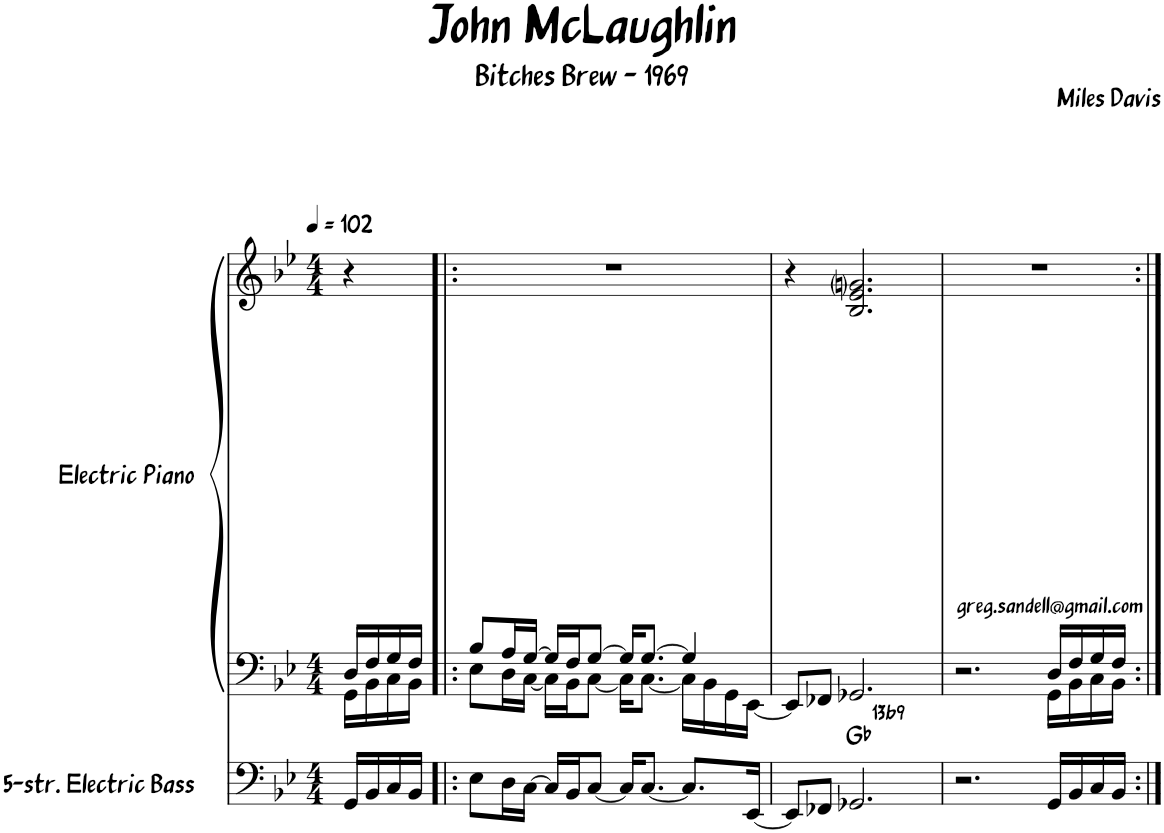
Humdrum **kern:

**kern	**harte	**kern	**kern
*part2	*part2	*part1	*part1
*staff3	*	*staff2	*staff1
*I"5-str. Electric Bass	*	*I"Electric Piano	*
*I'El. B.	*	*I'El. Pno.	*
*clefF4	*	*clefF4	*clefG2
*Trd7c12	*	*	*
*k[b-e-]	*	*k[b-e-]	*k[b-e-]
*M4/4	*	*M4/4	*M4/4
*MM102	*	*MM102	*MM102
=1	=1	=1	=1
*	*	*^	*
16GG/LL	.	16D/LL	16GG\LL	4r
16BB-/	.	16F/	16BB-\	.
16C/	.	16G/	16C\	.
16BB-/JJ	.	16F/JJ	16BB-\JJ	.
=2!|:	=2!|:	=2!|:	=2!|:	=2!|:
8E-\L	.	8B-/L	8E-\L	1r
16D\L	.	16A/L	16D\L	.
[16C\JJ	.	[16G/JJ	[16C\JJ	.
16C/LL]	.	16G/LL]	16C\LL]	.
16BB-/J	.	16F/J	16BB-\J	.
[8C/J	.	[8G/J	[8C\J	.
16C/KL]	.	16G/KL]	16C\KL]	.
[8.C/J	.	[8.G/J	[8.C\J	.
8.C/L]	.	4G/]	16C\LL]	.
.	.	.	16BB-\	.
.	.	.	16GG\	.
[16EE-/Jk	.	.	[16EE-\JJ	.
*	*	*v	*v	*
=3	=3	=3	=3
8EE-/L]	.	8EE-/L]	4r
8FF-X/J	.	8FF-X/J	.
!LO:TX:a:t=13b9	!	!	!
2.GG-X/	Gb:maj	2.GG-X/	2.B-/ 2.e-/ 2.gni/
=4	=4	=4	=4
*	*	*^	*^
2.r	.	2.r	2.ryy	1r	2.ryy
!	!	!	!	!	!LO:TX:b:t=greg.sandell@gmail.com
16GG/LL	.	16D/LL	16GG\LL	.	4ryy
16BB-/	.	16F/	16BB-\	.	.
16C/	.	16G/	16C\	.	.
16BB-/JJ	.	16F/JJ	16BB-\JJ	.	.
*	*	*v	*v	*	*
*	*	*	*v	*v
=:|!	=:|!	=:|!	=:|!
*-	*-	*-	*-
